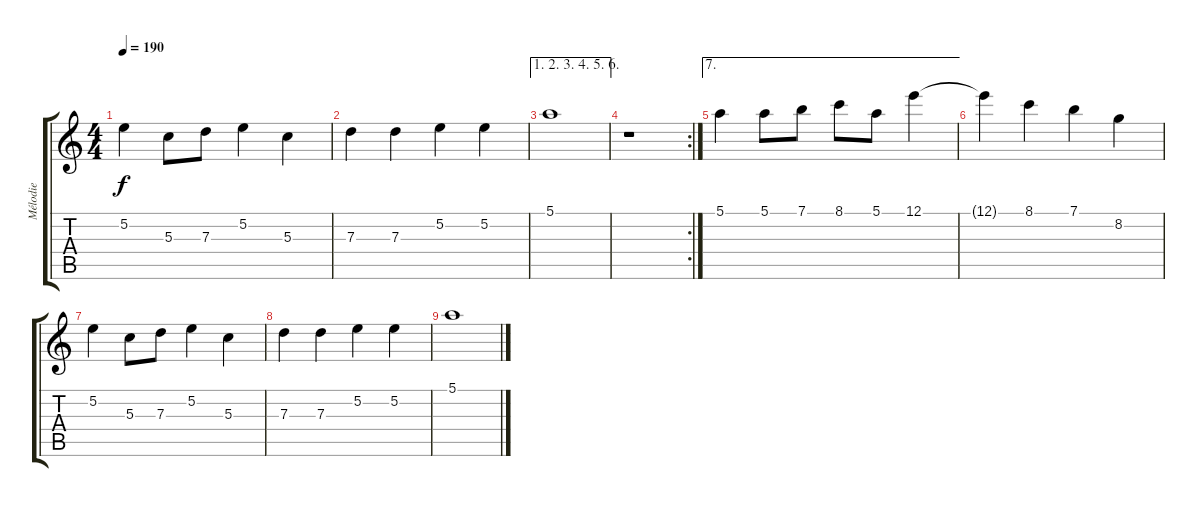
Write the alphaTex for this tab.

\track ("Mélodie" "Mélodie") {instrument acousticguitarnylon}
\staff {score tabs}
\tuning (E4 B3 G3 D3 A2 E2) {hide}
\ts (4 4)
\tempo 190
\clef g2
\ks c
5.2.4{dy f} 5.3.8 7.3.8 5.2.4 5.3.4 |
7.3.4 7.3.4 5.2.4 5.2.4 |
\ae (1 2 3 4 5 6)
5.1.1 |
\rc 2
r.1 |
\ae 7
5.1.4 5.1.8 7.1.8 8.1.8 5.1.8 12.1.4 |
12.1{t}.4 8.1.4 7.1.4 8.2.4 |
5.2.4 5.3.8 7.3.8 5.2.4 5.3.4 |
7.3.4 7.3.4 5.2.4 5.2.4 |
5.1.1
